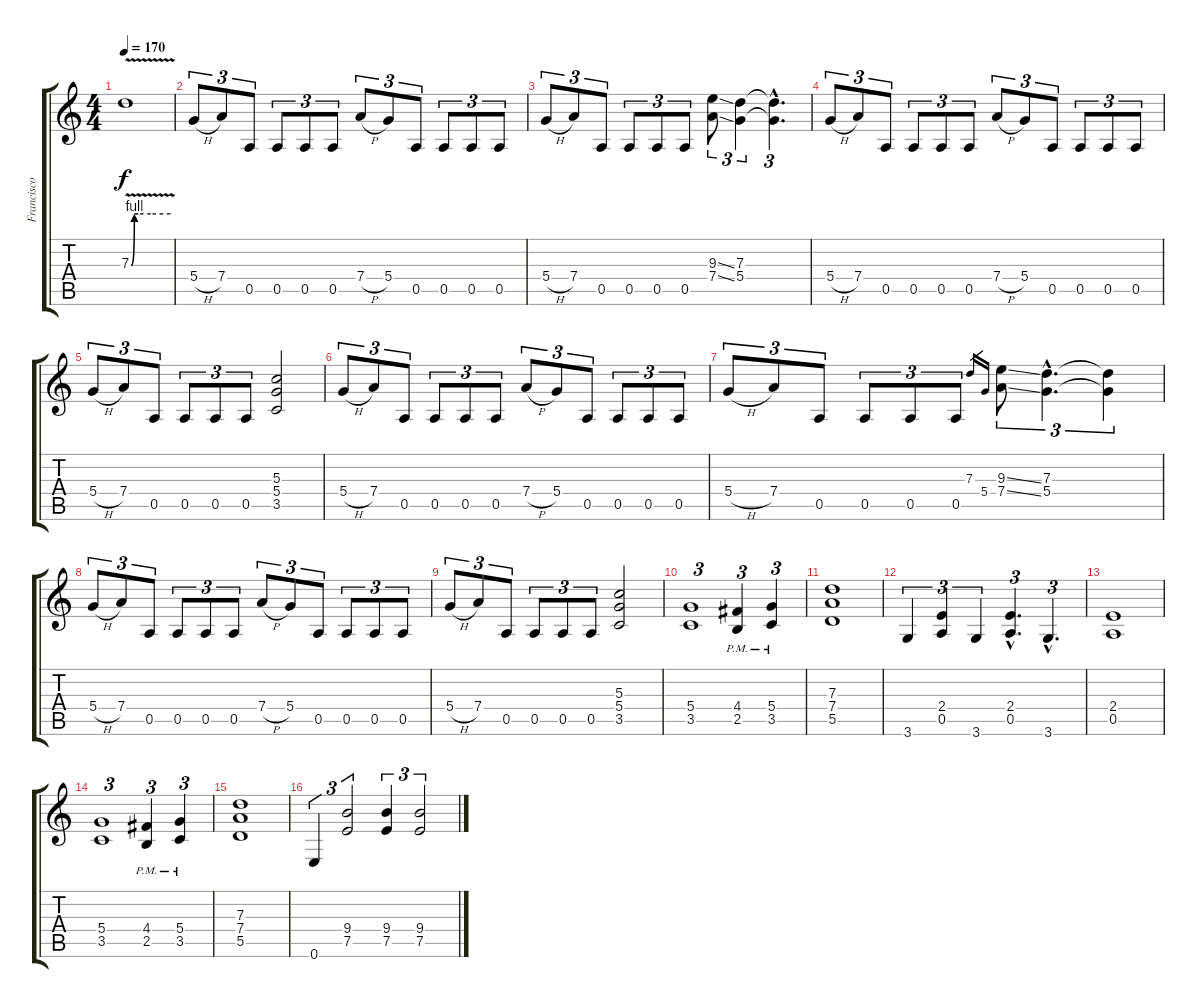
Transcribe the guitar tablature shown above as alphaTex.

\track ("Francisco Laguna" "Francisco ") {instrument overdrivenguitar}
\staff {score tabs}
\tuning (E4 B3 G3 D3 A2 E2) {hide}
\ts (4 4)
\tempo 170
\clef g2
\ks c
7.3{be (custom 0 0 5 4 11 4 30 4 60 4) v}.1{dy f} |
5.4{h}.8{tu (3 2)} 7.4.8{tu (3 2)} 0.5.8{tu (3 2)} 0.5.8{tu (3 2)} 0.5.8{tu (3 2)} 0.5.8{tu (3 2)} 7.4{h}.8{tu (3 2)} 5.4.8{tu (3 2)} 0.5.8{tu (3 2)} 0.5.8{tu (3 2)} 0.5.8{tu (3 2)} 0.5.8{tu (3 2)} |
5.4{h}.8{tu (3 2)} 7.4.8{tu (3 2)} 0.5.8{tu (3 2)} 0.5.8{tu (3 2)} 0.5.8{tu (3 2)} 0.5.8{tu (3 2)} (9.3{ss} 7.4{ss}).8{tu (3 2)} (7.3 5.4).4{tu (3 2)} (7.3{hac t} 5.4{hac t}).4{d tu (3 2)} |
5.4{h}.8{tu (3 2)} 7.4.8{tu (3 2)} 0.5.8{tu (3 2)} 0.5.8{tu (3 2)} 0.5.8{tu (3 2)} 0.5.8{tu (3 2)} 7.4{h}.8{tu (3 2)} 5.4.8{tu (3 2)} 0.5.8{tu (3 2)} 0.5.8{tu (3 2)} 0.5.8{tu (3 2)} 0.5.8{tu (3 2)} |
5.4{h}.8{tu (3 2)} 7.4.8{tu (3 2)} 0.5.8{tu (3 2)} 0.5.8{tu (3 2)} 0.5.8{tu (3 2)} 0.5.8{tu (3 2)} (5.3 5.4 3.5).2 |
5.4{h}.8{tu (3 2)} 7.4.8{tu (3 2)} 0.5.8{tu (3 2)} 0.5.8{tu (3 2)} 0.5.8{tu (3 2)} 0.5.8{tu (3 2)} 7.4{h}.8{tu (3 2)} 5.4.8{tu (3 2)} 0.5.8{tu (3 2)} 0.5.8{tu (3 2)} 0.5.8{tu (3 2)} 0.5.8{tu (3 2)} |
5.4{h}.8{tu (3 2)} 7.4.8{tu (3 2)} 0.5.8{tu (3 2)} 0.5.8{tu (3 2)} 0.5.8{tu (3 2)} 0.5.8{tu (3 2)} 7.3.16{gr} 5.4.16{gr} (9.3{ss} 7.4{ss}).8{tu (3 2)} (7.3{hac} 5.4{hac}).4{d tu (3 2)} (7.3{t} 5.4{t}).4{tu (3 2)} |
5.4{h}.8{tu (3 2)} 7.4.8{tu (3 2)} 0.5.8{tu (3 2)} 0.5.8{tu (3 2)} 0.5.8{tu (3 2)} 0.5.8{tu (3 2)} 7.4{h}.8{tu (3 2)} 5.4.8{tu (3 2)} 0.5.8{tu (3 2)} 0.5.8{tu (3 2)} 0.5.8{tu (3 2)} 0.5.8{tu (3 2)} |
5.4{h}.8{tu (3 2)} 7.4.8{tu (3 2)} 0.5.8{tu (3 2)} 0.5.8{tu (3 2)} 0.5.8{tu (3 2)} 0.5.8{tu (3 2)} (5.3 5.4 3.5).2 |
(5.4 3.5).1{tu (3 2)} (4.4{pm} 2.5{pm}).4{tu (3 2)} (5.4{pm} 3.5{pm}).4{tu (3 2)} |
(7.3 7.4 5.5).1 |
3.6.4{tu (3 2)} (2.4 0.5).4{tu (3 2)} 3.6.4{tu (3 2)} (2.4{hac} 0.5{hac}).4{d tu (3 2)} 3.6{hac}.4{d tu (3 2)} |
(2.4 0.5).1 |
(5.4 3.5).1{tu (3 2)} (4.4{pm} 2.5{pm}).4{tu (3 2)} (5.4{pm} 3.5{pm}).4{tu (3 2)} |
(7.3 7.4 5.5).1 |
0.6.4{tu (3 2)} (9.4 7.5).2{tu (3 2)} (9.4 7.5).4{tu (3 2)} (9.4 7.5).2{tu (3 2)}
